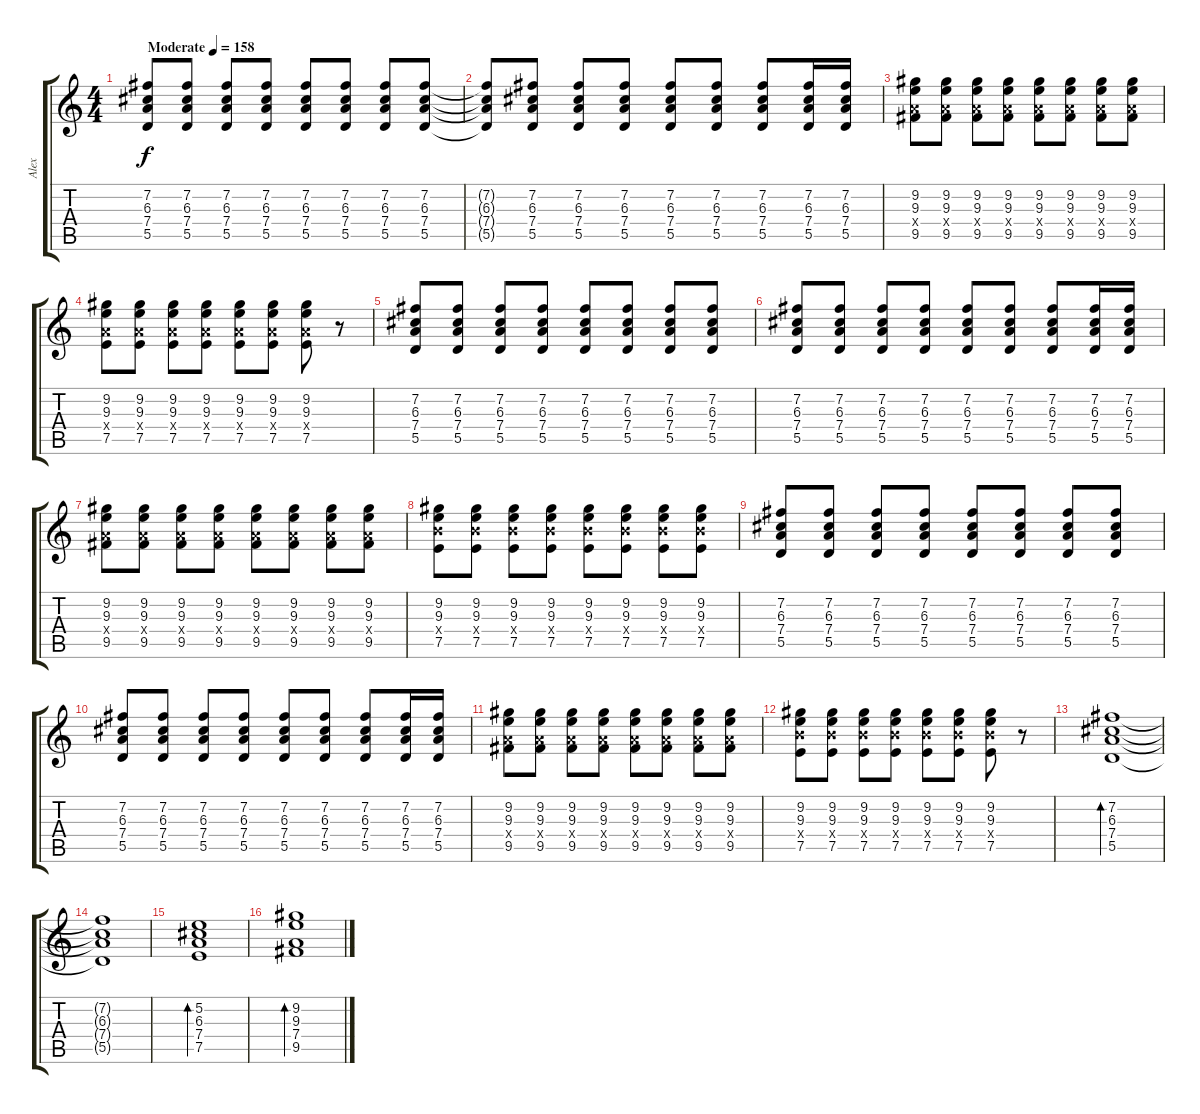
\track ("Alex" "Alex") {instrument distortionguitar}
\staff {score tabs}
\tuning (E4 B3 G3 D3 A2 E2) {hide}
\ts (4 4)
\tempo (158 "Moderate")
\clef g2
\ks c
(7.2 6.3 7.4 5.5).8{dy f instrument distortionguitar} (7.2 6.3 7.4 5.5).8 (7.2 6.3 7.4 5.5).8 (7.2 6.3 7.4 5.5).8 (7.2 6.3 7.4 5.5).8 (7.2 6.3 7.4 5.5).8 (7.2 6.3 7.4 5.5).8 (7.2 6.3 7.4 5.5).8 |
(7.2{t} 6.3{t} 7.4{t} 5.5{t}).8 (7.2 6.3 7.4 5.5).8 (7.2 6.3 7.4 5.5).8 (7.2 6.3 7.4 5.5).8 (7.2 6.3 7.4 5.5).8 (7.2 6.3 7.4 5.5).8 (7.2 6.3 7.4 5.5).8 (7.2 6.3 7.4 5.5).16 (7.2 6.3 7.4 5.5).16 |
(9.2 9.3 7.4{x} 9.5).8 (9.2 9.3 7.4{x} 9.5).8 (9.2 9.3 7.4{x} 9.5).8 (9.2 9.3 7.4{x} 9.5).8 (9.2 9.3 7.4{x} 9.5).8 (9.2 9.3 7.4{x} 9.5).8 (9.2 9.3 7.4{x} 9.5).8 (9.2 9.3 7.4{x} 9.5).8 |
(9.2 9.3 7.4{x} 7.5).8 (9.2 9.3 7.4{x} 7.5).8 (9.2 9.3 7.4{x} 7.5).8 (9.2 9.3 7.4{x} 7.5).8 (9.2 9.3 7.4{x} 7.5).8 (9.2 9.3 7.4{x} 7.5).8 (9.2 9.3 7.4{x} 7.5).8 r.8 |
(7.2 6.3 7.4 5.5).8 (7.2 6.3 7.4 5.5).8 (7.2 6.3 7.4 5.5).8 (7.2 6.3 7.4 5.5).8 (7.2 6.3 7.4 5.5).8 (7.2 6.3 7.4 5.5).8 (7.2 6.3 7.4 5.5).8 (7.2 6.3 7.4 5.5).8 |
(7.2 6.3 7.4 5.5).8 (7.2 6.3 7.4 5.5).8 (7.2 6.3 7.4 5.5).8 (7.2 6.3 7.4 5.5).8 (7.2 6.3 7.4 5.5).8 (7.2 6.3 7.4 5.5).8 (7.2 6.3 7.4 5.5).8 (7.2 6.3 7.4 5.5).16 (7.2 6.3 7.4 5.5).16 |
(9.2 9.3 7.4{x} 9.5).8 (9.2 9.3 7.4{x} 9.5).8 (9.2 9.3 7.4{x} 9.5).8 (9.2 9.3 7.4{x} 9.5).8 (9.2 9.3 7.4{x} 9.5).8 (9.2 9.3 7.4{x} 9.5).8 (9.2 9.3 7.4{x} 9.5).8 (9.2 9.3 7.4{x} 9.5).8 |
(9.2 9.3 9.4{x} 7.5).8 (9.2 9.3 9.4{x} 7.5).8 (9.2 9.3 9.4{x} 7.5).8 (9.2 9.3 9.4{x} 7.5).8 (9.2 9.3 9.4{x} 7.5).8 (9.2 9.3 9.4{x} 7.5).8 (9.2 9.3 9.4{x} 7.5).8 (9.2 9.3 9.4{x} 7.5).8 |
(7.2 6.3 7.4 5.5).8 (7.2 6.3 7.4 5.5).8 (7.2 6.3 7.4 5.5).8 (7.2 6.3 7.4 5.5).8 (7.2 6.3 7.4 5.5).8 (7.2 6.3 7.4 5.5).8 (7.2 6.3 7.4 5.5).8 (7.2 6.3 7.4 5.5).8 |
(7.2 6.3 7.4 5.5).8 (7.2 6.3 7.4 5.5).8 (7.2 6.3 7.4 5.5).8 (7.2 6.3 7.4 5.5).8 (7.2 6.3 7.4 5.5).8 (7.2 6.3 7.4 5.5).8 (7.2 6.3 7.4 5.5).8 (7.2 6.3 7.4 5.5).16 (7.2 6.3 7.4 5.5).16 |
(9.2 9.3 7.4{x} 9.5).8 (9.2 9.3 7.4{x} 9.5).8 (9.2 9.3 7.4{x} 9.5).8 (9.2 9.3 7.4{x} 9.5).8 (9.2 9.3 7.4{x} 9.5).8 (9.2 9.3 7.4{x} 9.5).8 (9.2 9.3 7.4{x} 9.5).8 (9.2 9.3 7.4{x} 9.5).8 |
(9.2 9.3 9.4{x} 7.5).8 (9.2 9.3 9.4{x} 7.5).8 (9.2 9.3 9.4{x} 7.5).8 (9.2 9.3 9.4{x} 7.5).8 (9.2 9.3 9.4{x} 7.5).8 (9.2 9.3 9.4{x} 7.5).8 (9.2 9.3 9.4{x} 7.5).8 r.8 |
(7.2 6.3 7.4 5.5).1{bd 480 instrument electricguitarjazz} |
(7.2{t} 6.3{t} 7.4{t} 5.5{t}).1 |
(5.2 6.3 7.4 7.5).1{bd 480} |
(9.2 9.3 7.4 9.5).1{bd 480}
